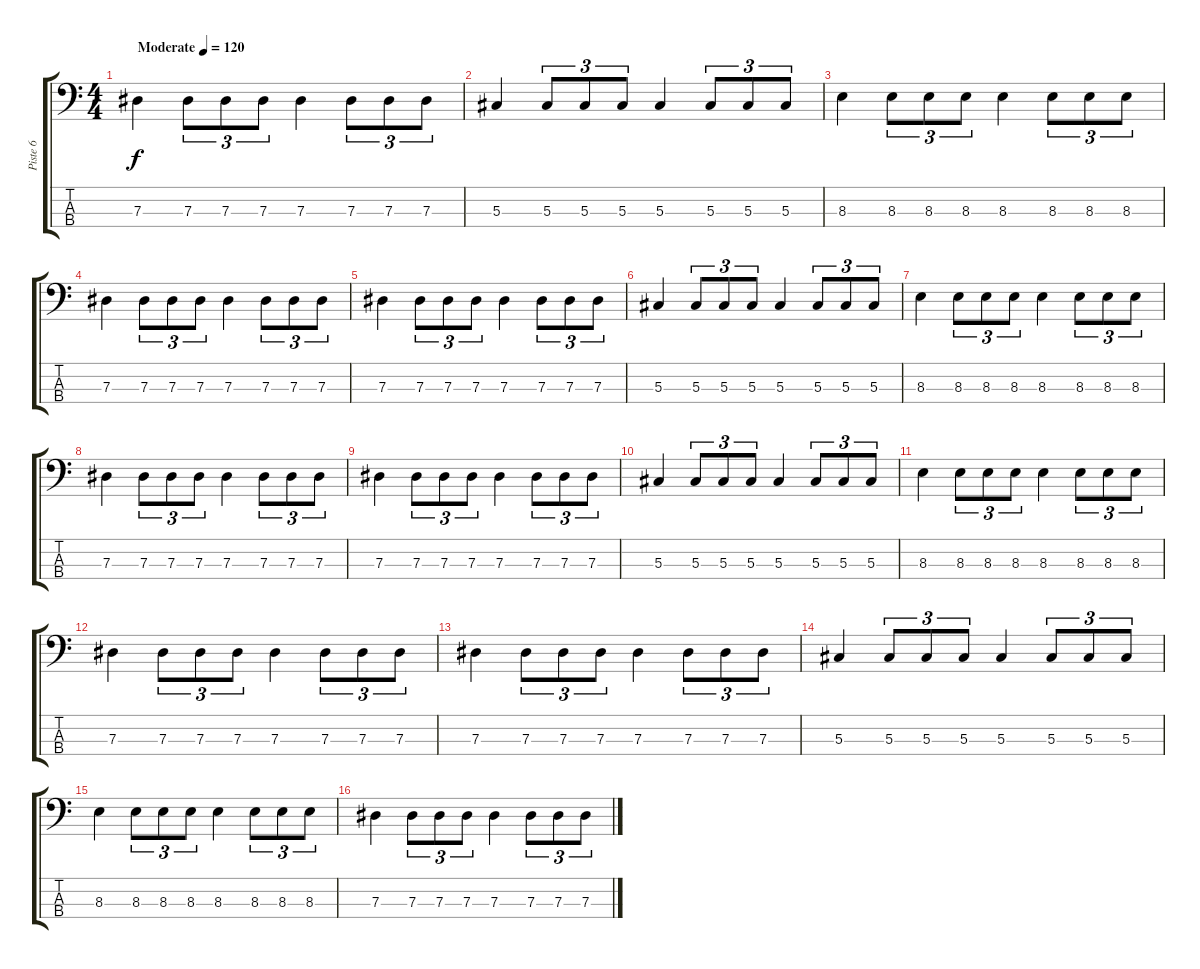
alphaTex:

\track ("Piste 6" "Piste 6") {instrument electricbassfinger}
\staff {score tabs}
\tuning (Gb2 Db2 Ab1 Eb1) {hide}
\ts (4 4)
\tempo (120 "Moderate")
\clef f4
\ks c
7.3.4{dy f instrument electricbassfinger} 7.3.8{tu (3 2)} 7.3.8{tu (3 2)} 7.3.8{tu (3 2)} 7.3.4 7.3.8{tu (3 2)} 7.3.8{tu (3 2)} 7.3.8{tu (3 2)} |
5.3.4 5.3.8{tu (3 2)} 5.3.8{tu (3 2)} 5.3.8{tu (3 2)} 5.3.4 5.3.8{tu (3 2)} 5.3.8{tu (3 2)} 5.3.8{tu (3 2)} |
8.3.4 8.3.8{tu (3 2)} 8.3.8{tu (3 2)} 8.3.8{tu (3 2)} 8.3.4 8.3.8{tu (3 2)} 8.3.8{tu (3 2)} 8.3.8{tu (3 2)} |
7.3.4 7.3.8{tu (3 2)} 7.3.8{tu (3 2)} 7.3.8{tu (3 2)} 7.3.4 7.3.8{tu (3 2)} 7.3.8{tu (3 2)} 7.3.8{tu (3 2)} |
7.3.4 7.3.8{tu (3 2)} 7.3.8{tu (3 2)} 7.3.8{tu (3 2)} 7.3.4 7.3.8{tu (3 2)} 7.3.8{tu (3 2)} 7.3.8{tu (3 2)} |
5.3.4 5.3.8{tu (3 2)} 5.3.8{tu (3 2)} 5.3.8{tu (3 2)} 5.3.4 5.3.8{tu (3 2)} 5.3.8{tu (3 2)} 5.3.8{tu (3 2)} |
8.3.4 8.3.8{tu (3 2)} 8.3.8{tu (3 2)} 8.3.8{tu (3 2)} 8.3.4 8.3.8{tu (3 2)} 8.3.8{tu (3 2)} 8.3.8{tu (3 2)} |
7.3.4 7.3.8{tu (3 2)} 7.3.8{tu (3 2)} 7.3.8{tu (3 2)} 7.3.4 7.3.8{tu (3 2)} 7.3.8{tu (3 2)} 7.3.8{tu (3 2)} |
7.3.4 7.3.8{tu (3 2)} 7.3.8{tu (3 2)} 7.3.8{tu (3 2)} 7.3.4 7.3.8{tu (3 2)} 7.3.8{tu (3 2)} 7.3.8{tu (3 2)} |
5.3.4 5.3.8{tu (3 2)} 5.3.8{tu (3 2)} 5.3.8{tu (3 2)} 5.3.4 5.3.8{tu (3 2)} 5.3.8{tu (3 2)} 5.3.8{tu (3 2)} |
8.3.4 8.3.8{tu (3 2)} 8.3.8{tu (3 2)} 8.3.8{tu (3 2)} 8.3.4 8.3.8{tu (3 2)} 8.3.8{tu (3 2)} 8.3.8{tu (3 2)} |
7.3.4 7.3.8{tu (3 2)} 7.3.8{tu (3 2)} 7.3.8{tu (3 2)} 7.3.4 7.3.8{tu (3 2)} 7.3.8{tu (3 2)} 7.3.8{tu (3 2)} |
7.3.4 7.3.8{tu (3 2)} 7.3.8{tu (3 2)} 7.3.8{tu (3 2)} 7.3.4 7.3.8{tu (3 2)} 7.3.8{tu (3 2)} 7.3.8{tu (3 2)} |
5.3.4 5.3.8{tu (3 2)} 5.3.8{tu (3 2)} 5.3.8{tu (3 2)} 5.3.4 5.3.8{tu (3 2)} 5.3.8{tu (3 2)} 5.3.8{tu (3 2)} |
8.3.4 8.3.8{tu (3 2)} 8.3.8{tu (3 2)} 8.3.8{tu (3 2)} 8.3.4 8.3.8{tu (3 2)} 8.3.8{tu (3 2)} 8.3.8{tu (3 2)} |
7.3.4 7.3.8{tu (3 2)} 7.3.8{tu (3 2)} 7.3.8{tu (3 2)} 7.3.4 7.3.8{tu (3 2)} 7.3.8{tu (3 2)} 7.3.8{tu (3 2)}
